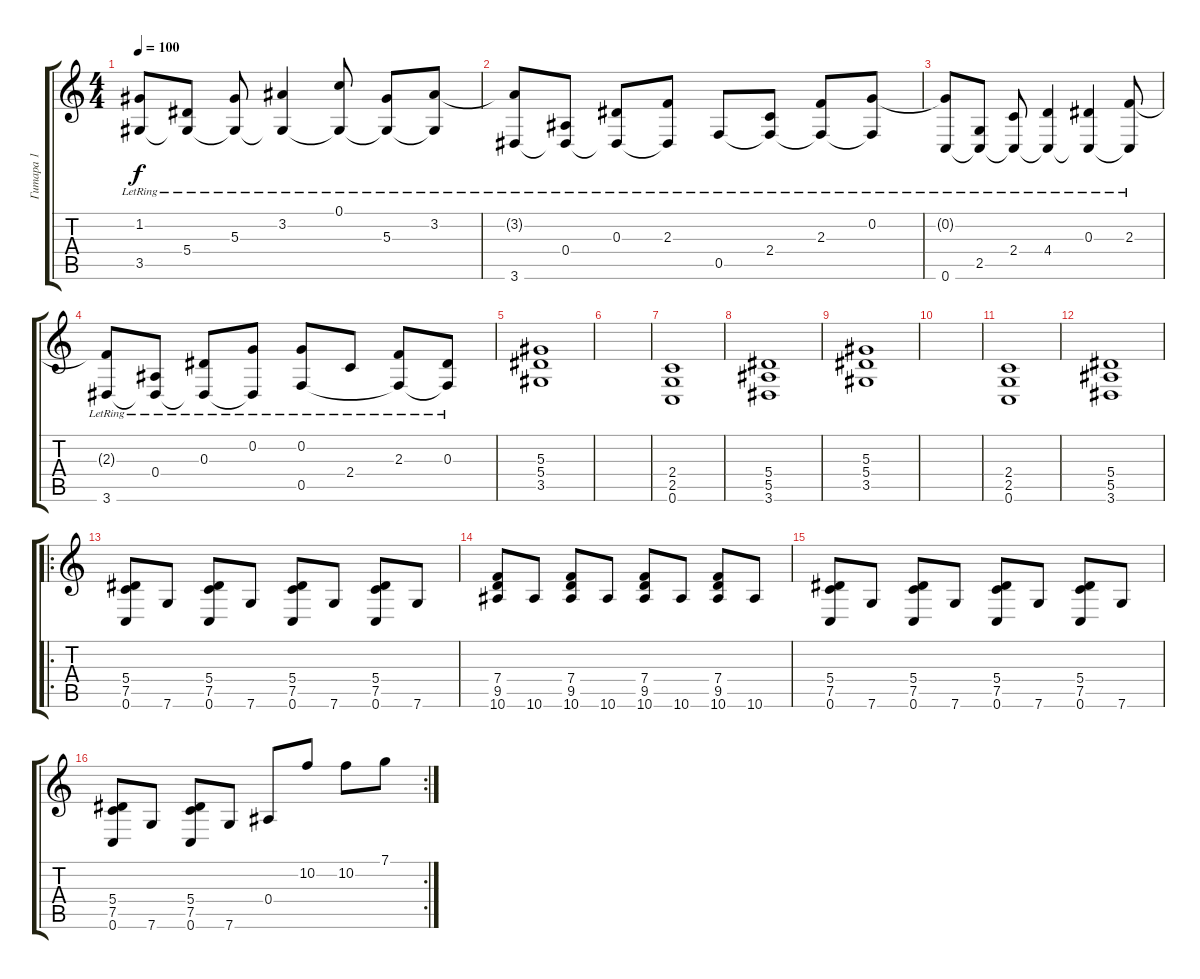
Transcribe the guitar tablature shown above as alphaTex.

\track ("Гитара 1" "Гитара 1") {instrument acousticguitarsteel}
\staff {score tabs}
\tuning (C4 G3 Eb3 Bb2 F2 C2) {hide}
\ts (4 4)
\tempo 100
\clef g2
\ks c
(1.2{t} 3.5{lr}).8{dy f} (5.4{lr} 3.5{t}).8 (5.3{lr} 3.5{t}).8 (3.2{lr} 3.5{t}).4 (0.1{lr} 3.5{t}).8 (5.3{lr} 3.5{t}).8 (3.2{lr} 3.5{t}).8 |
(3.2{t} 3.6{lr}).8 (0.4{lr} 3.6{t}).8 (0.3{lr} 3.6{t}).8 (2.3{lr} 3.6{t}).8 0.5{lr}.8 (2.4{lr} 0.5{t}).8 (2.3{lr} 0.5{t}).8 (0.2{lr} 0.5{t}).8 |
(0.2{t} 0.6{lr}).8 (2.5{lr} 0.6{t}).8 (2.4{lr} 0.6{t}).8 (4.4{lr} 0.6{t}).4 (0.3{lr} 0.6{t}).4 (2.3{lr} 0.6{t}).8 |
(2.3{t} 3.6{lr}).8 (0.4{lr} 3.6{t}).8 (0.3{lr} 3.6{t}).8 (0.2{lr} 3.6{t}).8 (0.2{lr} 0.5{lr}).8 2.4{lr}.8 (2.3{lr} 0.5{t}).8 (0.3{lr} 0.5{t}).8 |
(5.3 5.4 3.5).1{volume 16 instrument distortionguitar} |
|
(2.4 2.5 0.6).1 |
(5.4 5.5 3.6).1 |
(5.3 5.4 3.5).1 |
|
(2.4 2.5 0.6).1 |
(5.4 5.5 3.6).1 |
\ro
(5.4 7.5 0.6).8{volume 4 instrument acousticguitarsteel} 7.6.8 (5.4 7.5 0.6).8 7.6.8 (5.4 7.5 0.6).8 7.6.8 (5.4 7.5 0.6).8 7.6.8 |
(7.4 9.5 10.6).8 10.6.8 (7.4 9.5 10.6).8 10.6.8 (7.4 9.5 10.6).8 10.6.8 (7.4 9.5 10.6).8 10.6.8 |
(5.4 7.5 0.6).8 7.6.8 (5.4 7.5 0.6).8 7.6.8 (5.4 7.5 0.6).8 7.6.8 (5.4 7.5 0.6).8 7.6.8 |
\rc 2
(5.4 7.5 0.6).8 7.6.8 (5.4 7.5 0.6).8 7.6.8 0.4.8 10.2.8 10.2.8 7.1.8
